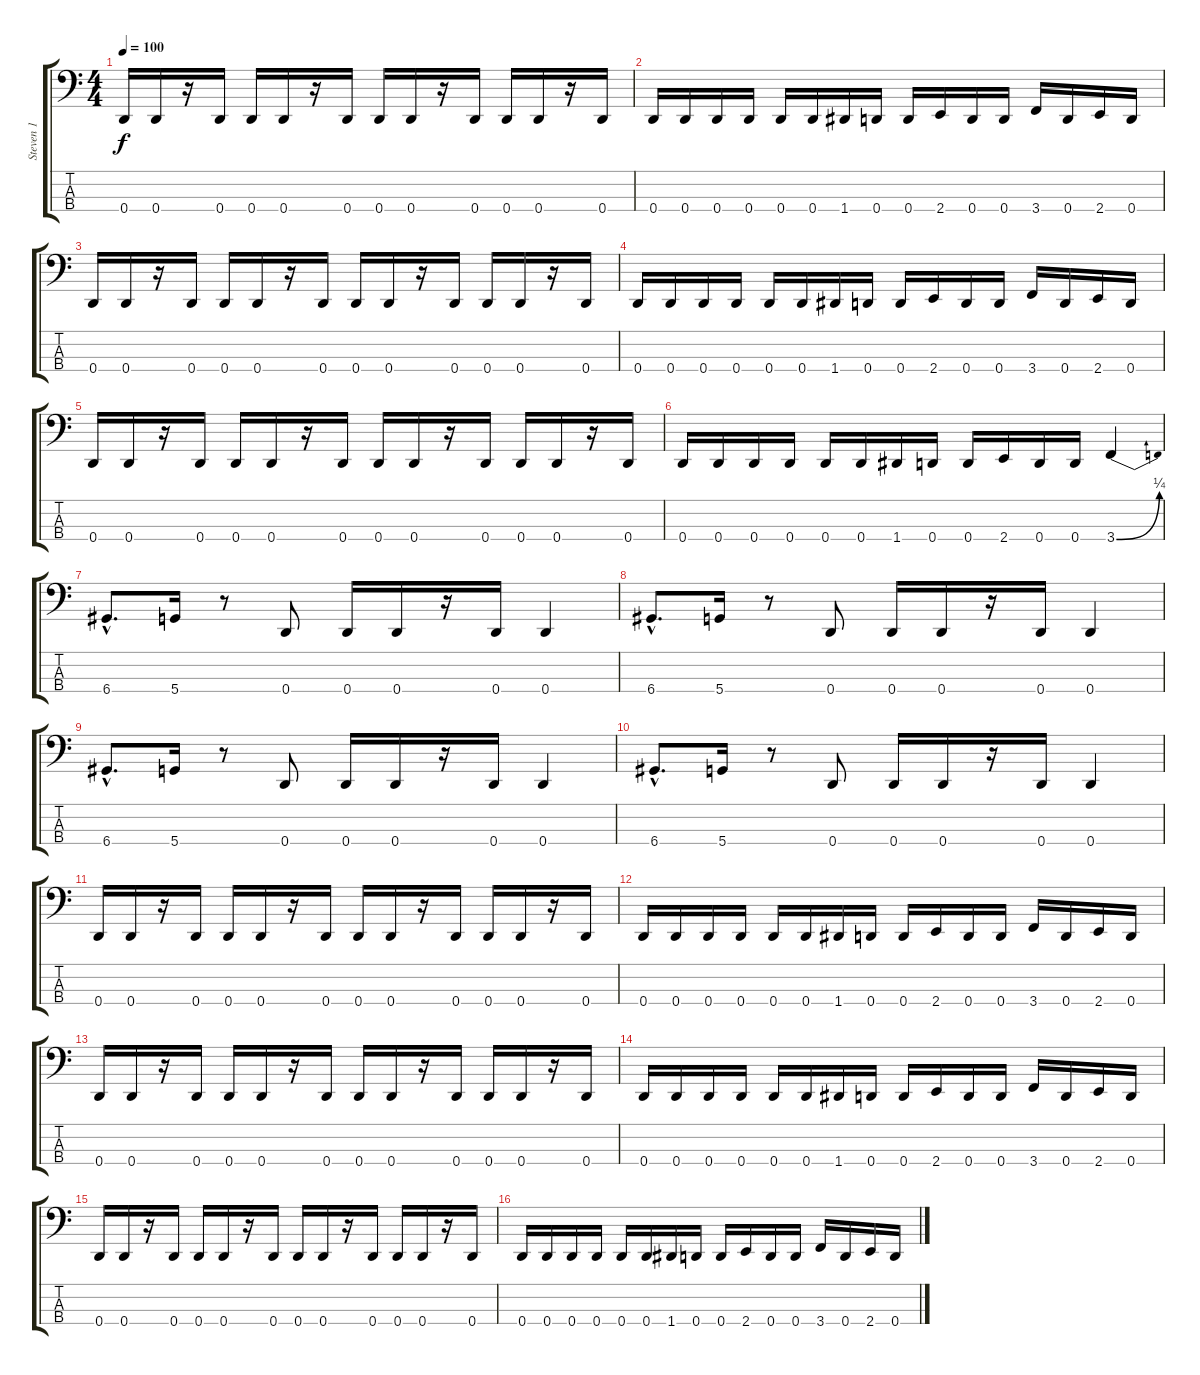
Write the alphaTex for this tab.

\track ("Steven 1" "Steven 1") {instrument electricbasspick}
\staff {score tabs}
\tuning (G2 D2 A1 D1) {hide}
\ts (4 4)
\tempo 100
\clef f4
\ks c
0.4.16{dy f} 0.4.16 r.16 0.4.16 0.4.16 0.4.16 r.16 0.4.16 0.4.16 0.4.16 r.16 0.4.16 0.4.16 0.4.16 r.16 0.4.16 |
0.4.16 0.4.16 0.4.16 0.4.16 0.4.16 0.4.16 1.4.16 0.4.16 0.4.16 2.4.16 0.4.16 0.4.16 3.4.16 0.4.16 2.4.16 0.4.16 |
0.4.16 0.4.16 r.16 0.4.16 0.4.16 0.4.16 r.16 0.4.16 0.4.16 0.4.16 r.16 0.4.16 0.4.16 0.4.16 r.16 0.4.16 |
0.4.16 0.4.16 0.4.16 0.4.16 0.4.16 0.4.16 1.4.16 0.4.16 0.4.16 2.4.16 0.4.16 0.4.16 3.4.16 0.4.16 2.4.16 0.4.16 |
0.4.16 0.4.16 r.16 0.4.16 0.4.16 0.4.16 r.16 0.4.16 0.4.16 0.4.16 r.16 0.4.16 0.4.16 0.4.16 r.16 0.4.16 |
0.4.16 0.4.16 0.4.16 0.4.16 0.4.16 0.4.16 1.4.16 0.4.16 0.4.16 2.4.16 0.4.16 0.4.16 3.4{be (bend 0 0 60 1)}.4 |
6.4{hac}.8{d} 5.4.16 r.8 0.4.8 0.4.16 0.4.16 r.16 0.4.16 0.4.4 |
6.4{hac}.8{d} 5.4.16 r.8 0.4.8 0.4.16 0.4.16 r.16 0.4.16 0.4.4 |
6.4{hac}.8{d} 5.4.16 r.8 0.4.8 0.4.16 0.4.16 r.16 0.4.16 0.4.4 |
6.4{hac}.8{d} 5.4.16 r.8 0.4.8 0.4.16 0.4.16 r.16 0.4.16 0.4.4 |
0.4.16 0.4.16 r.16 0.4.16 0.4.16 0.4.16 r.16 0.4.16 0.4.16 0.4.16 r.16 0.4.16 0.4.16 0.4.16 r.16 0.4.16 |
0.4.16 0.4.16 0.4.16 0.4.16 0.4.16 0.4.16 1.4.16 0.4.16 0.4.16 2.4.16 0.4.16 0.4.16 3.4.16 0.4.16 2.4.16 0.4.16 |
0.4.16 0.4.16 r.16 0.4.16 0.4.16 0.4.16 r.16 0.4.16 0.4.16 0.4.16 r.16 0.4.16 0.4.16 0.4.16 r.16 0.4.16 |
0.4.16 0.4.16 0.4.16 0.4.16 0.4.16 0.4.16 1.4.16 0.4.16 0.4.16 2.4.16 0.4.16 0.4.16 3.4.16 0.4.16 2.4.16 0.4.16 |
0.4.16 0.4.16 r.16 0.4.16 0.4.16 0.4.16 r.16 0.4.16 0.4.16 0.4.16 r.16 0.4.16 0.4.16 0.4.16 r.16 0.4.16 |
0.4.16 0.4.16 0.4.16 0.4.16 0.4.16 0.4.16 1.4.16 0.4.16 0.4.16 2.4.16 0.4.16 0.4.16 3.4.16 0.4.16 2.4.16 0.4.16
